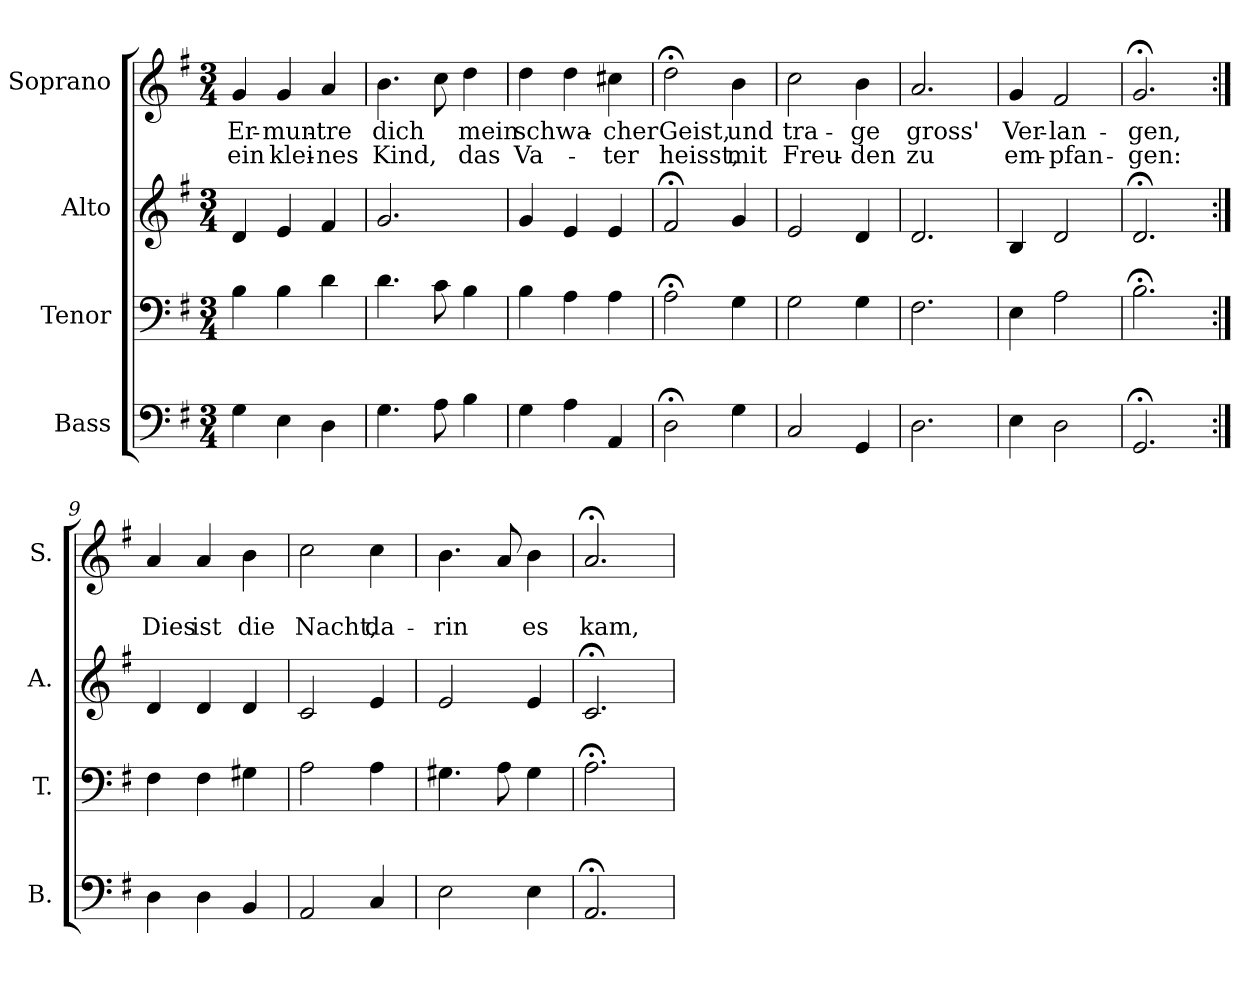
**kern	**kern	**kern	**kern	**text	**text
*part4	*part3	*part2	*part1	*part1	*part1
*staff4	*staff3	*staff2	*staff1	*staff1	*staff1
*I"Bass	*I"Tenor	*I"Alto	*I"Soprano	*	*
*I'B.	*I'T.	*I'A.	*I'S.	*	*
*clefF4	*clefF4	*clefG2	*clefG2	*	*
*k[f#]	*k[f#]	*k[f#]	*k[f#]	*	*
*G:	*G:	*G:	*G:	*	*
*M3/4	*M3/4	*M3/4	*M3/4	*	*
=1	=1	=1	=1	=1	=1
4G\	4B\	4d/	4g/	Er-	ein
4E\	4B\	4e/	4g/	-mun-	klei-
4D\	4d\	4f#/	4a/	-tre	-nes
=2	=2	=2	=2	=2	=2
4.G\	4.d\	2.g/	4.b\	dich	Kind,
8A\	8c\	.	8cc\	.	.
4B\	4B\	.	4dd\	mein	das
=3	=3	=3	=3	=3	=3
4G\	4B\	4g/	4dd\	schwa-	Va-
4A\	4A\	4e/	4dd\	.	.
4AA/	4A\	4e/	4cc#X\	cher	-ter
=4	=4	=4	=4	=4	=4
2D;<\	2A;<\	2f#;</	2dd;<\	Geist,	heisst,
4G\	4G\	4g/	4b\	und	mit
=5	=5	=5	=5	=5	=5
2C/	2G\	2e/	2cc\	tra-	Freu-
4GG/	4G\	4d/	4b\	-ge	-den
=6	=6	=6	=6	=6	=6
2.D\	2.F#\	2.d/	2.a/	gross'	zu
=7	=7	=7	=7	=7	=7
4E\	4E\	4B/	4g/	Ver-	em-
2D\	2A\	2d/	2f#/	-lan-	-pfan-
=8	=8	=8	=8	=8	=8
2.GG;</	2.B;<\	2.d;</	2.g;</	-gen,	-gen:
!!LO:LB:g=z
=9:|!	=9:|!	=9:|!	=9:|!	=9:|!	=9:|!
4D\	4F#\	4d/	4a/	.	Dies
4D\	4F#\	4d/	4a/	.	ist
4BB/	4G#X\	4d/	4b\	.	die
=10	=10	=10	=10	=10	=10
2AA/	2A\	2c/	2cc\	.	Nacht,
4C/	4A\	4e/	4cc\	.	da-
=11	=11	=11	=11	=11	=11
2E\	4.G#X\	2e/	4.b\	.	-rin
.	8A\	.	8a/	.	.
4E\	4G#\	4e/	4b\	.	es
=12	=12	=12	=12	=12	=12
2.AA;</	2.A;<\	2.c;</	2.a;</	.	kam,
=	=	=	=	=	=
*-	*-	*-	*-	*-	*-
